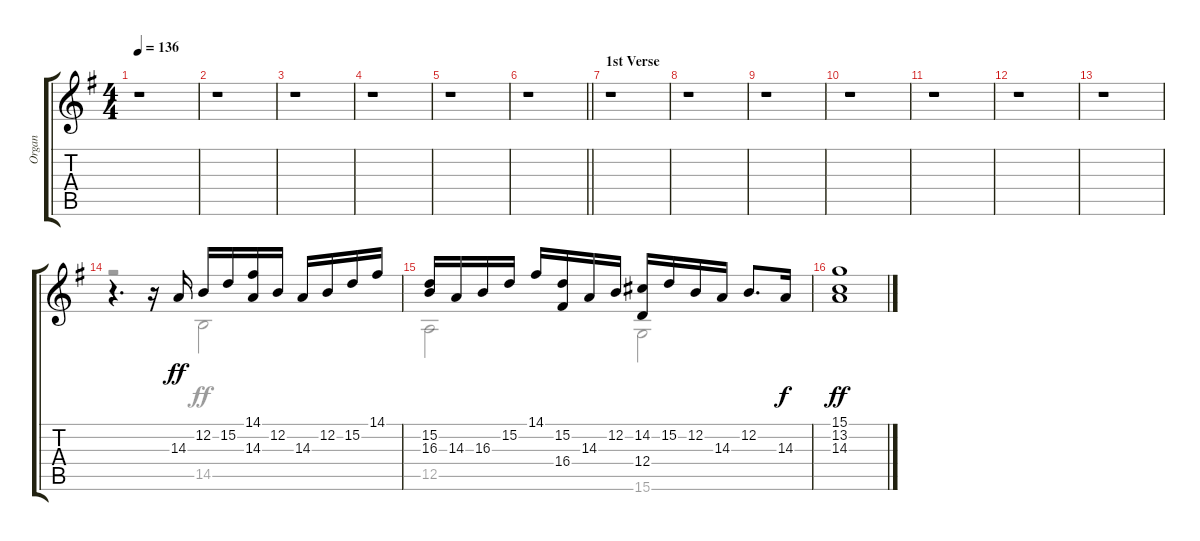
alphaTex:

\track ("Organ" "Organ") {instrument rockorgan}
\staff {score tabs}
\tuning (E4 B3 G3 D3 A2 E2) {hide}
\voice
\ts (4 4)
\tempo 136
\clef g2
\ks g
r.1{dy ff} |
r.1 |
r.1 |
r.1 |
r.1 |
\barLineRight lightlight
r.1 |
\section ("" "1st Verse")
r.1 |
r.1 |
r.1 |
r.1 |
r.1 |
r.1 |
r.1 |
r.4{d} r.16 14.3.16 12.2.16 15.2.16 (14.1 14.3).16 12.2.16 14.3.16 12.2.16 15.2.16 14.1.16 |
(15.2 16.3).16 14.3.16 16.3.16 15.2.16 14.1.16 (15.2 16.4).16 14.3.16 12.2.16 (14.2 12.4).16 15.2.16 12.2.16 14.3.16 12.2.8{d} 14.3.16{dy f} |
(15.1 13.2 14.3).1{dy ff}
\voice
\clef g2
\ottava regular
\simile none
\ks g
|
|
|
|
|
\barLineRight lightlight
|
|
|
|
|
|
|
|
r.2 14.5.2 |
12.5.2 15.6.2 |
